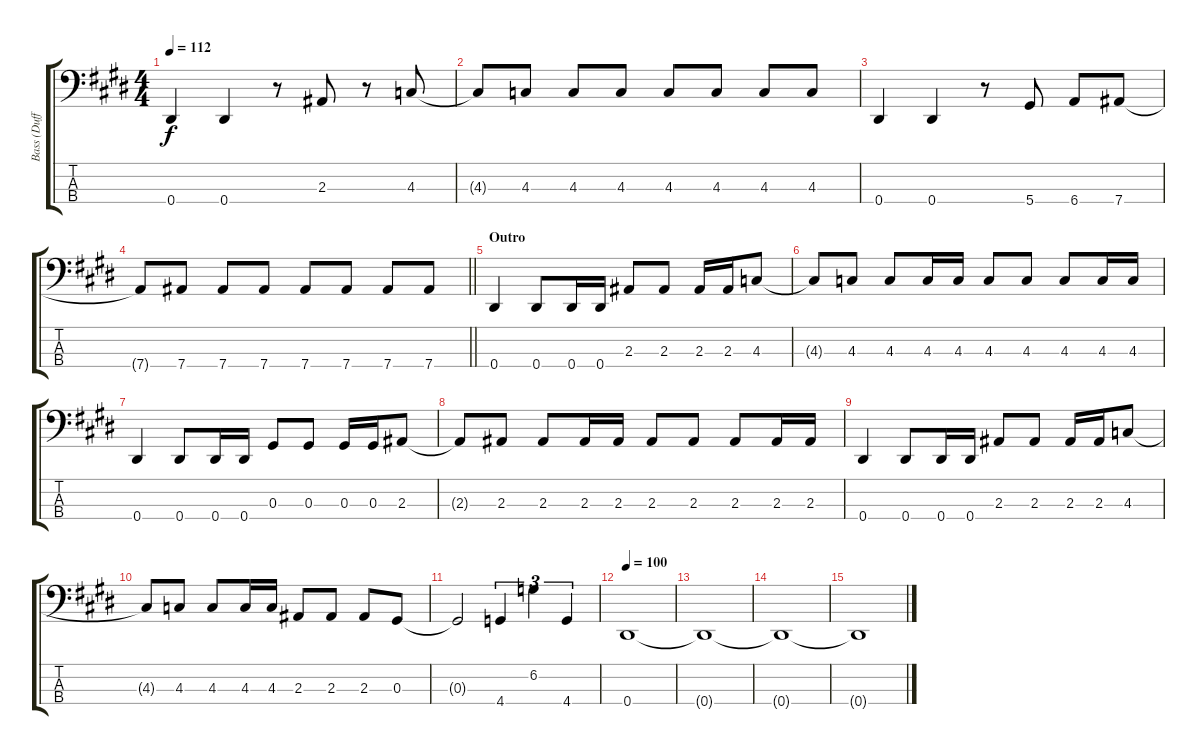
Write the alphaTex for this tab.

\track ("Bass (Duff)" "Bass (Duff") {instrument electricbasspick}
\staff {score tabs}
\tuning (Gb2 Db2 Ab1 Eb1) {hide}
\ts (4 4)
\tempo 112
\clef f4
\ks e
0.4.4{dy f} 0.4.4 r.8 2.3.8 r.8 4.3.8 |
4.3{t}.8 4.3.8 4.3.8 4.3.8 4.3.8 4.3.8 4.3.8 4.3.8 |
0.4.4 0.4.4 r.8 5.4.8 6.4.8 7.4.8 |
\barLineRight lightlight
7.4{t}.8 7.4.8 7.4.8 7.4.8 7.4.8 7.4.8 7.4.8 7.4.8 |
\section ("" "Outro")
0.4.4 0.4.8 0.4.16 0.4.16 2.3.8 2.3.8 2.3.16 2.3.16 4.3.8 |
4.3{t}.8 4.3.8 4.3.8 4.3.16 4.3.16 4.3.8 4.3.8 4.3.8 4.3.16 4.3.16 |
0.4.4 0.4.8 0.4.16 0.4.16 0.3.8 0.3.8 0.3.16 0.3.16 2.3.8 |
2.3{t}.8 2.3.8 2.3.8 2.3.16 2.3.16 2.3.8 2.3.8 2.3.8 2.3.16 2.3.16 |
0.4.4 0.4.8 0.4.16 0.4.16 2.3.8 2.3.8 2.3.16 2.3.16 4.3.8 |
4.3{t}.8 4.3.8 4.3.8 4.3.16 4.3.16 2.3.8 2.3.8 2.3.8 0.3.8 |
0.3{t}.2 4.4.4{tu (3 2)} 6.2.4{tu (3 2)} 4.4.4{tu (3 2)} |
\tempo 100
0.4.1 |
0.4{t}.1 |
0.4{t}.1 |
0.4{t}.1
